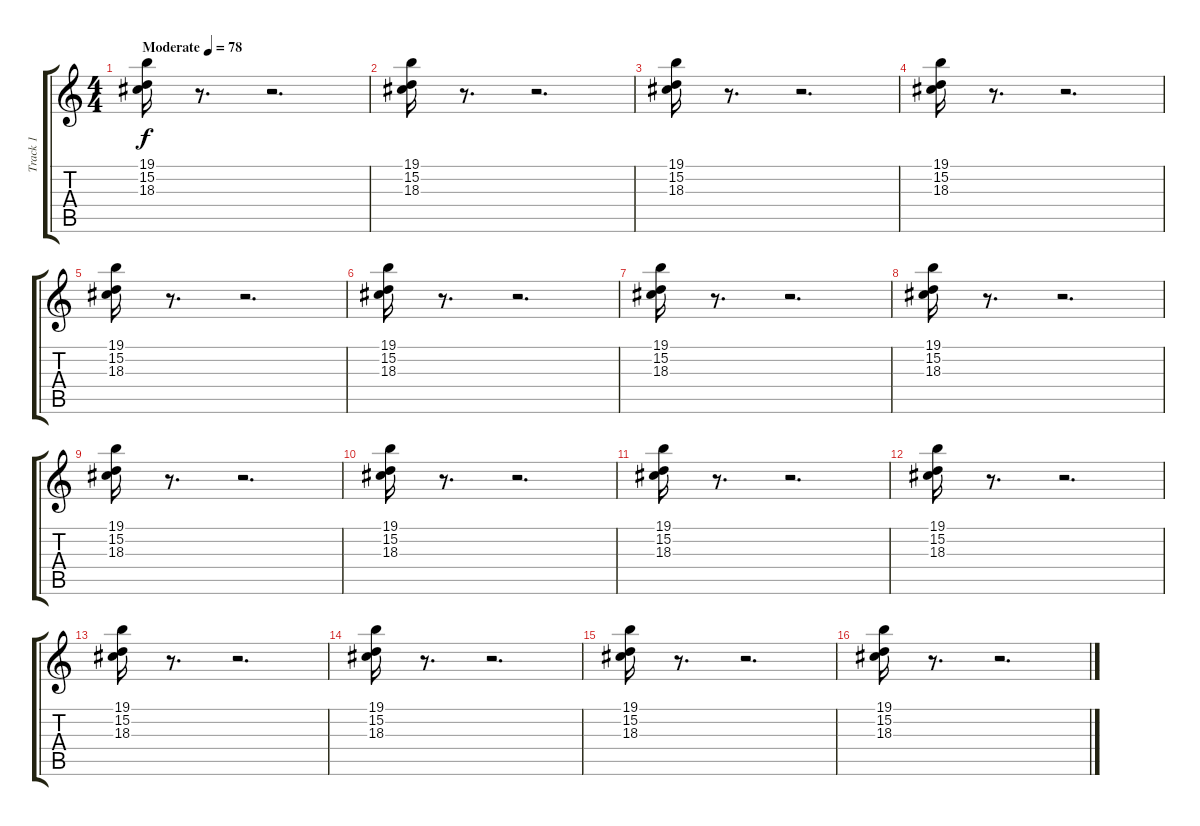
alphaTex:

\track ("Track 1" "Track 1") {instrument fx7echoes}
\staff {score tabs}
\tuning (E4 B3 G3 D3 A2 E2) {hide}
\ts (4 4)
\tempo (78 "Moderate")
\clef g2
\ks c
(19.1 15.2 18.3).16{dy f instrument fx7echoes} r.8{d} r.2{d} |
(19.1 15.2 18.3).16 r.8{d} r.2{d} |
(19.1 15.2 18.3).16 r.8{d} r.2{d} |
(19.1 15.2 18.3).16 r.8{d} r.2{d} |
(19.1 15.2 18.3).16 r.8{d} r.2{d} |
(19.1 15.2 18.3).16 r.8{d} r.2{d} |
(19.1 15.2 18.3).16 r.8{d} r.2{d} |
(19.1 15.2 18.3).16 r.8{d} r.2{d} |
(19.1 15.2 18.3).16 r.8{d} r.2{d} |
(19.1 15.2 18.3).16 r.8{d} r.2{d} |
(19.1 15.2 18.3).16 r.8{d} r.2{d} |
(19.1 15.2 18.3).16 r.8{d} r.2{d} |
(19.1 15.2 18.3).16 r.8{d} r.2{d} |
(19.1 15.2 18.3).16 r.8{d} r.2{d} |
(19.1 15.2 18.3).16 r.8{d} r.2{d} |
(19.1 15.2 18.3).16 r.8{d} r.2{d}
